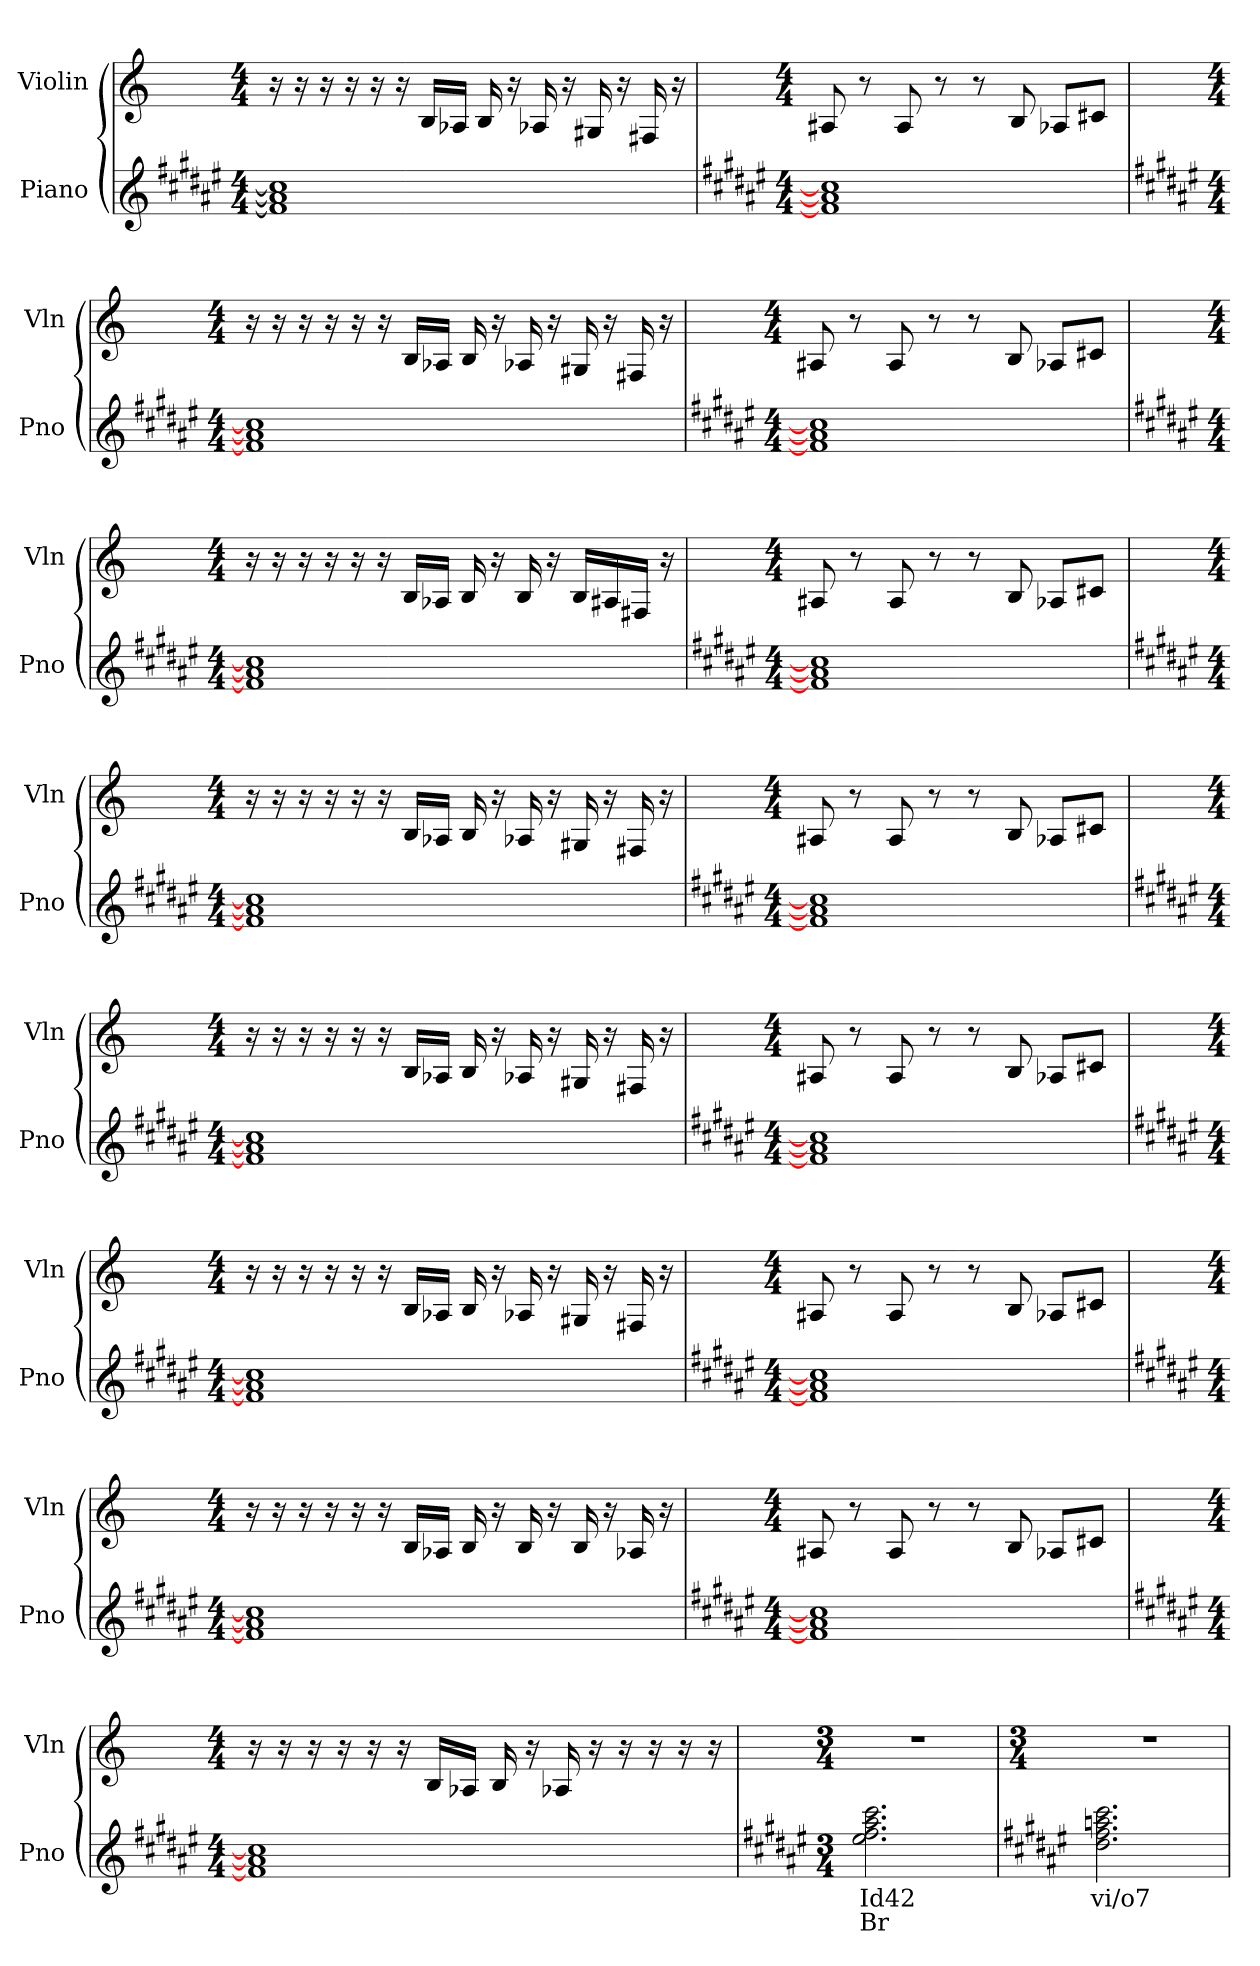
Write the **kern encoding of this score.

**kern	**text	**text	**kern
*part2	*part2	*part2	*part1
*staff2	*staff2	*staff2	*staff1
*I"Piano	*	*	*I"Violin
*I'Pno	*	*	*I'Vln
*k[f#c#g#d#a#e#]	*	*	*
*F#:	*	*	*
*M4/4	*	*	*M4/4
=	=	=	=
1f#] 1a#] 1cc#]	.	.	16r
.	.	.	16r
.	.	.	16r
.	.	.	16r
.	.	.	16r
.	.	.	16r
.	.	.	16BLL
.	.	.	16A-XJJ
.	.	.	16B
.	.	.	16r
.	.	.	16A-X
.	.	.	16r
.	.	.	16G#X
.	.	.	16r
.	.	.	16F#X
.	.	.	16r
=	=	=	=
*k[f#c#g#d#a#e#]	*	*	*
*F#:	*	*	*
*M4/4	*	*	*M4/4
1f#] 1a#] 1cc#]	.	.	8A#X
.	.	.	8r
.	.	.	8A#
.	.	.	8r
.	.	.	8r
.	.	.	8B
.	.	.	8A-XL
.	.	.	8c#XJ
=	=	=	=
*k[f#c#g#d#a#e#]	*	*	*
*F#:	*	*	*
*M4/4	*	*	*M4/4
1f#] 1a#] 1cc#]	.	.	16r
.	.	.	16r
.	.	.	16r
.	.	.	16r
.	.	.	16r
.	.	.	16r
.	.	.	16BLL
.	.	.	16A-XJJ
.	.	.	16B
.	.	.	16r
.	.	.	16A-X
.	.	.	16r
.	.	.	16G#X
.	.	.	16r
.	.	.	16F#X
.	.	.	16r
=	=	=	=
*k[f#c#g#d#a#e#]	*	*	*
*F#:	*	*	*
*M4/4	*	*	*M4/4
1f#] 1a#] 1cc#]	.	.	8A#X
.	.	.	8r
.	.	.	8A#
.	.	.	8r
.	.	.	8r
.	.	.	8B
.	.	.	8A-XL
.	.	.	8c#XJ
=	=	=	=
*k[f#c#g#d#a#e#]	*	*	*
*F#:	*	*	*
*M4/4	*	*	*M4/4
1f#] 1a#] 1cc#]	.	.	16r
.	.	.	16r
.	.	.	16r
.	.	.	16r
.	.	.	16r
.	.	.	16r
.	.	.	16BLL
.	.	.	16A-XJJ
.	.	.	16B
.	.	.	16r
.	.	.	16B
.	.	.	16r
.	.	.	16BLL
.	.	.	16A#X
.	.	.	16F#XJJ
.	.	.	16r
=	=	=	=
*k[f#c#g#d#a#e#]	*	*	*
*F#:	*	*	*
*M4/4	*	*	*M4/4
1f#] 1a#] 1cc#]	.	.	8A#X
.	.	.	8r
.	.	.	8A#
.	.	.	8r
.	.	.	8r
.	.	.	8B
.	.	.	8A-XL
.	.	.	8c#XJ
=	=	=	=
*k[f#c#g#d#a#e#]	*	*	*
*F#:	*	*	*
*M4/4	*	*	*M4/4
1f#] 1a#] 1cc#]	.	.	16r
.	.	.	16r
.	.	.	16r
.	.	.	16r
.	.	.	16r
.	.	.	16r
.	.	.	16BLL
.	.	.	16A-XJJ
.	.	.	16B
.	.	.	16r
.	.	.	16A-X
.	.	.	16r
.	.	.	16G#X
.	.	.	16r
.	.	.	16F#X
.	.	.	16r
=	=	=	=
*k[f#c#g#d#a#e#]	*	*	*
*F#:	*	*	*
*M4/4	*	*	*M4/4
1f#] 1a#] 1cc#]	.	.	8A#X
.	.	.	8r
.	.	.	8A#
.	.	.	8r
.	.	.	8r
.	.	.	8B
.	.	.	8A-XL
.	.	.	8c#XJ
=	=	=	=
*k[f#c#g#d#a#e#]	*	*	*
*F#:	*	*	*
*M4/4	*	*	*M4/4
1f#] 1a#] 1cc#]	.	.	16r
.	.	.	16r
.	.	.	16r
.	.	.	16r
.	.	.	16r
.	.	.	16r
.	.	.	16BLL
.	.	.	16A-XJJ
.	.	.	16B
.	.	.	16r
.	.	.	16A-X
.	.	.	16r
.	.	.	16G#X
.	.	.	16r
.	.	.	16F#X
.	.	.	16r
=	=	=	=
*k[f#c#g#d#a#e#]	*	*	*
*F#:	*	*	*
*M4/4	*	*	*M4/4
1f#] 1a#] 1cc#]	.	.	8A#X
.	.	.	8r
.	.	.	8A#
.	.	.	8r
.	.	.	8r
.	.	.	8B
.	.	.	8A-XL
.	.	.	8c#XJ
=	=	=	=
*k[f#c#g#d#a#e#]	*	*	*
*F#:	*	*	*
*M4/4	*	*	*M4/4
1f#] 1a#] 1cc#]	.	.	16r
.	.	.	16r
.	.	.	16r
.	.	.	16r
.	.	.	16r
.	.	.	16r
.	.	.	16BLL
.	.	.	16A-XJJ
.	.	.	16B
.	.	.	16r
.	.	.	16A-X
.	.	.	16r
.	.	.	16G#X
.	.	.	16r
.	.	.	16F#X
.	.	.	16r
=	=	=	=
*k[f#c#g#d#a#e#]	*	*	*
*F#:	*	*	*
*M4/4	*	*	*M4/4
1f#] 1a#] 1cc#]	.	.	8A#X
.	.	.	8r
.	.	.	8A#
.	.	.	8r
.	.	.	8r
.	.	.	8B
.	.	.	8A-XL
.	.	.	8c#XJ
=	=	=	=
*k[f#c#g#d#a#e#]	*	*	*
*F#:	*	*	*
*M4/4	*	*	*M4/4
1f#] 1a#] 1cc#]	.	.	16r
.	.	.	16r
.	.	.	16r
.	.	.	16r
.	.	.	16r
.	.	.	16r
.	.	.	16BLL
.	.	.	16A-XJJ
.	.	.	16B
.	.	.	16r
.	.	.	16B
.	.	.	16r
.	.	.	16B
.	.	.	16r
.	.	.	16A-X
.	.	.	16r
=	=	=	=
*k[f#c#g#d#a#e#]	*	*	*
*F#:	*	*	*
*M4/4	*	*	*M4/4
1f#] 1a#] 1cc#]	.	.	8A#X
.	.	.	8r
.	.	.	8A#
.	.	.	8r
.	.	.	8r
.	.	.	8B
.	.	.	8A-XL
.	.	.	8c#XJ
=	=	=	=
*k[f#c#g#d#a#e#]	*	*	*
*F#:	*	*	*
*M4/4	*	*	*M4/4
1f#] 1a#] 1cc#]	.	.	16r
.	.	.	16r
.	.	.	16r
.	.	.	16r
.	.	.	16r
.	.	.	16r
.	.	.	16BLL
.	.	.	16A-XJJ
.	.	.	16B
.	.	.	16r
.	.	.	16A-X
.	.	.	16r
.	.	.	16r
.	.	.	16r
.	.	.	16r
.	.	.	16r
=	=	=	=
*k[f#c#g#d#a#e#]	*	*	*
*F#:	*	*	*
*M3/4	*	*	*M3/4
2.ee# 2.ff# 2.aa# 2.ccc#	Id42	Br	2.r
=	=	=	=
*k[f#c#g#d#a#e#]	*	*	*
*F#:	*	*	*
*	*	*	*M3/4
2.dd# 2.ff# 2.aan 2.ccc#	vi/o7	.	2.r
=	=	=	=
*-	*-	*-	*-
